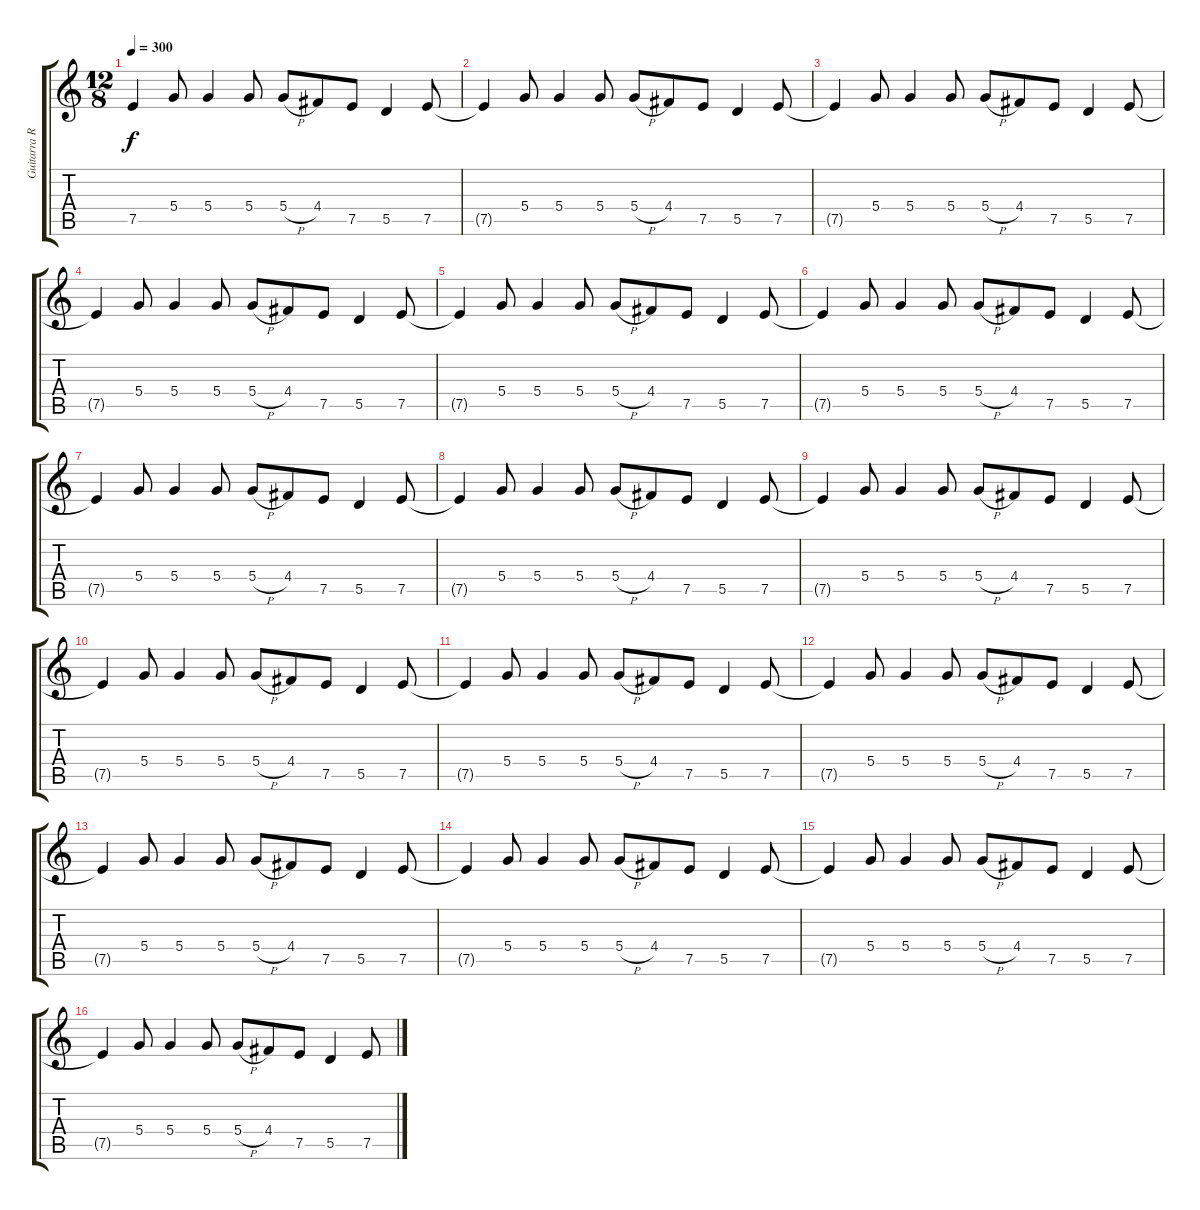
\track ("Guitarra Ritmica" "Guitarra R") {instrument distortionguitar}
\staff {score tabs}
\tuning (E4 B3 G3 D3 A2 E2) {hide}
\ts (12 8)
\tempo 300
\clef g2
\ks c
7.5{t}.4{dy f} 5.4.8 5.4.4 5.4.8 5.4{h}.8 4.4.8 7.5.8 5.5.4 7.5.8 |
7.5{t}.4 5.4.8 5.4.4 5.4.8 5.4{h}.8 4.4.8 7.5.8 5.5.4 7.5.8 |
7.5{t}.4 5.4.8 5.4.4 5.4.8 5.4{h}.8 4.4.8 7.5.8 5.5.4 7.5.8 |
7.5{t}.4 5.4.8 5.4.4 5.4.8 5.4{h}.8 4.4.8 7.5.8 5.5.4 7.5.8 |
7.5{t}.4 5.4.8 5.4.4 5.4.8 5.4{h}.8 4.4.8 7.5.8 5.5.4 7.5.8 |
7.5{t}.4 5.4.8 5.4.4 5.4.8 5.4{h}.8 4.4.8 7.5.8 5.5.4 7.5.8 |
7.5{t}.4 5.4.8 5.4.4 5.4.8 5.4{h}.8 4.4.8 7.5.8 5.5.4 7.5.8 |
7.5{t}.4 5.4.8 5.4.4 5.4.8 5.4{h}.8 4.4.8 7.5.8 5.5.4 7.5.8 |
7.5{t}.4 5.4.8 5.4.4 5.4.8 5.4{h}.8 4.4.8 7.5.8 5.5.4 7.5.8 |
7.5{t}.4 5.4.8 5.4.4 5.4.8 5.4{h}.8 4.4.8 7.5.8 5.5.4 7.5.8 |
7.5{t}.4 5.4.8 5.4.4 5.4.8 5.4{h}.8 4.4.8 7.5.8 5.5.4 7.5.8 |
7.5{t}.4 5.4.8 5.4.4 5.4.8 5.4{h}.8 4.4.8 7.5.8 5.5.4 7.5.8 |
7.5{t}.4 5.4.8 5.4.4 5.4.8 5.4{h}.8 4.4.8 7.5.8 5.5.4 7.5.8 |
7.5{t}.4 5.4.8 5.4.4 5.4.8 5.4{h}.8 4.4.8 7.5.8 5.5.4 7.5.8 |
7.5{t}.4 5.4.8 5.4.4 5.4.8 5.4{h}.8 4.4.8 7.5.8 5.5.4 7.5.8 |
7.5{t}.4 5.4.8 5.4.4 5.4.8 5.4{h}.8 4.4.8 7.5.8 5.5.4 7.5.8
